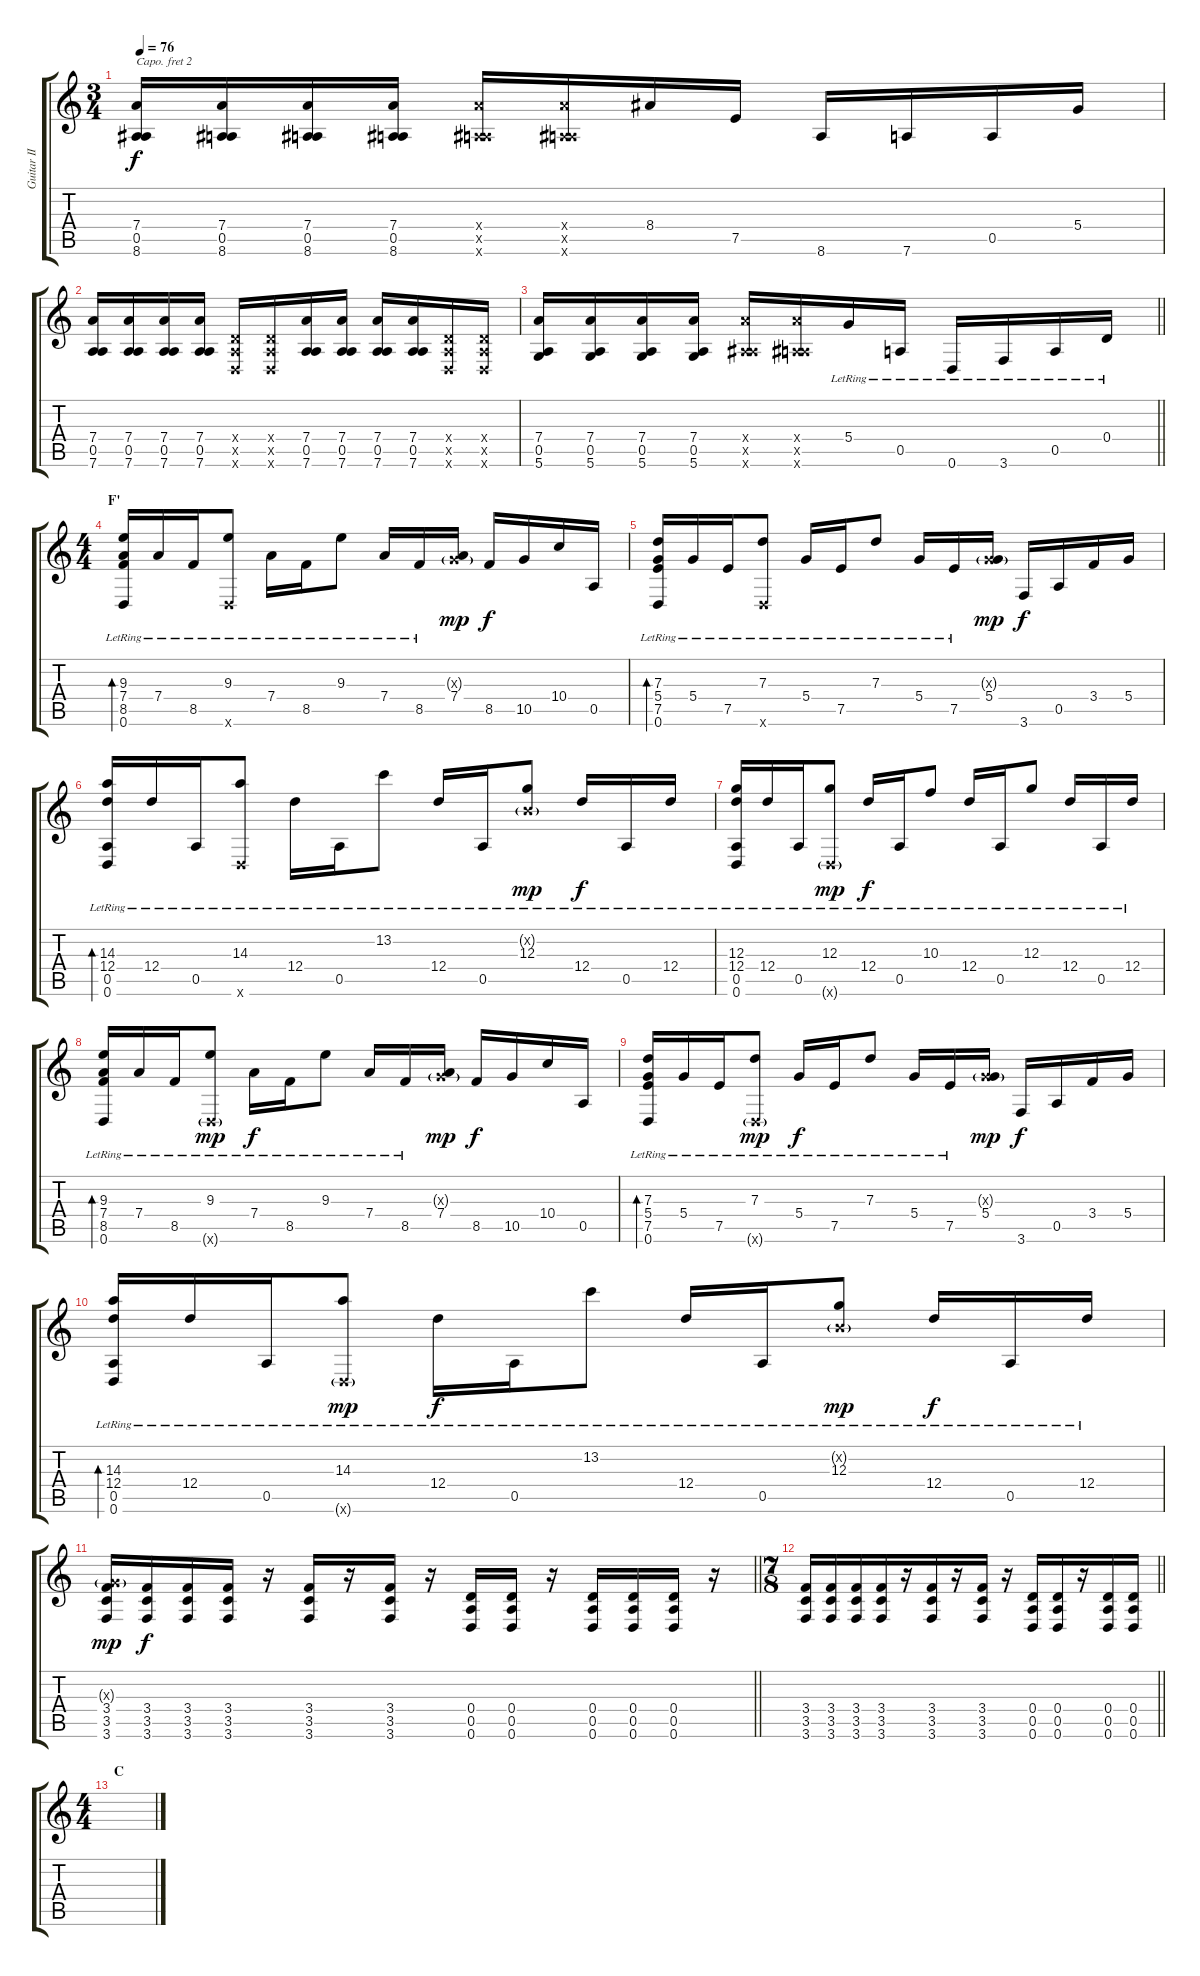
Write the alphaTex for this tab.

\track ("Guitar II" "Guitar II") {instrument overdrivenguitar}
\staff {score tabs}
\capo 2
\tuning (D4 A3 F3 C3 G2 C2) {hide}
\ts (3 4)
\tempo 76
\clef g2
\ks c
(7.4 0.5 8.6).16{dy f} (7.4 0.5 8.6).16 (7.4 0.5 8.6).16 (7.4 0.5 8.6).16 (7.4{x} 0.5{x} 8.6{x}).16 (7.4{x} 0.5{x} 8.6{x}).16 8.4.16 7.5.16 8.6.16 7.6.16 0.5.16 5.4.16 |
(7.4 0.5 7.6).16 (7.4 0.5 7.6).16 (7.4 0.5 7.6).16 (7.4 0.5 7.6).16 (0.4{x} 0.5{x} 0.6{x}).16 (0.4{x} 0.5{x} 0.6{x}).16 (7.4 0.5 7.6).16 (7.4 0.5 7.6).16 (7.4 0.5 7.6).16 (7.4 0.5 7.6).16 (0.4{x} 0.5{x} 0.6{x}).16 (0.4{x} 0.5{x} 0.6{x}).16 |
\barLineRight lightlight
(7.4 0.5 5.6).16 (7.4 0.5 5.6).16 (7.4 0.5 5.6).16 (7.4 0.5 5.6).16 (7.4{x} 0.5{x} 8.6{x}).16 (7.4{x} 0.5{x} 8.6{x}).16 5.4{lr}.16 0.5{lr}.16 0.6{lr}.16 3.6{lr}.16 0.5{lr}.16 0.4{lr}.16 |
\ts (4 4)
\section ("" "F'")
(9.3{lr} 7.4{lr} 8.5{lr} 0.6{lr}).16{bd 240} 7.4{lr}.16 8.5{lr}.16 (9.3{lr} 0.6{x}).8 7.4{lr}.16 8.5{lr}.16 9.3{lr}.8 7.4{lr}.16 8.5{lr}.16 (0.3{g x} 7.4).16{dy mp} 8.5.16{dy f} 10.5.16 10.4.16 0.5.16 |
(7.3{lr} 5.4{lr} 7.5{lr} 0.6{lr}).16{bd 240} 5.4{lr}.16 7.5{lr}.16 (7.3{lr} 0.6{x}).8 5.4{lr}.16 7.5{lr}.16 7.3{lr}.8 5.4{lr}.16 7.5{lr}.16 (0.3{g x} 5.4).16{dy mp} 3.6.16{dy f} 0.5.16 3.4.16 5.4.16 |
(14.3{lr} 12.4{lr} 0.5{lr} 0.6{lr}).16{bd 240} 12.4{lr}.16 0.5{lr}.16 (14.3{lr} 0.6{x}).8 12.4{lr}.16 0.5{lr}.16 13.2{lr}.8 12.4{lr}.16 0.5{lr}.16 (0.2{g x} 12.3{lr}).8{dy mp} 12.4{lr}.16{dy f} 0.5{lr}.16 12.4{lr}.16 |
(12.3{lr} 12.4{lr} 0.5{lr} 0.6).16 12.4{lr}.16 0.5{lr}.16 (12.3{lr} 0.6{g x}).8{dy mp} 12.4{lr}.16{dy f} 0.5{lr}.16 10.3{lr}.8 12.4{lr}.16 0.5{lr}.16 12.3{lr}.8 12.4{lr}.16 0.5{lr}.16 12.4{lr}.16 |
(9.3{lr} 7.4{lr} 8.5{lr} 0.6{lr}).16{bd 240} 7.4{lr}.16 8.5{lr}.16 (9.3{lr} 0.6{g x}).8{dy mp} 7.4{lr}.16{dy f} 8.5{lr}.16 9.3{lr}.8 7.4{lr}.16 8.5{lr}.16 (0.3{g x} 7.4).16{dy mp} 8.5.16{dy f} 10.5.16 10.4.16 0.5.16 |
(7.3{lr} 5.4{lr} 7.5{lr} 0.6{lr}).16{bd 240} 5.4{lr}.16 7.5{lr}.16 (7.3{lr} 0.6{g x}).8{dy mp} 5.4{lr}.16{dy f} 7.5{lr}.16 7.3{lr}.8 5.4{lr}.16 7.5{lr}.16 (0.3{g x} 5.4).16{dy mp} 3.6.16{dy f} 0.5.16 3.4.16 5.4.16 |
(14.3{lr} 12.4{lr} 0.5{lr} 0.6).16{bd 240} 12.4{lr}.16 0.5{lr}.16 (14.3{lr} 0.6{g x}).8{dy mp} 12.4{lr}.16{dy f} 0.5{lr}.16 13.2{lr}.8 12.4{lr}.16 0.5{lr}.16 (0.2{g x} 12.3{lr}).8{dy mp} 12.4{lr}.16{dy f} 0.5{lr}.16 12.4{lr}.16 |
\barLineRight lightlight
(0.3{g x} 3.4 3.5 3.6).16{dy mp} (3.4 3.5 3.6).16{dy f} (3.4 3.5 3.6).16 (3.4 3.5 3.6).16 r.16 (3.4 3.5 3.6).16 r.16 (3.4 3.5 3.6).16 r.16 (0.4 0.5 0.6).16 (0.4 0.5 0.6).16 r.16 (0.4 0.5 0.6).16 (0.4 0.5 0.6).16 (0.4 0.5 0.6).16 r.16 |
\ts (7 8)
\barLineRight lightlight
(3.4 3.5 3.6).16 (3.4 3.5 3.6).16 (3.4 3.5 3.6).16 (3.4 3.5 3.6).16 r.16 (3.4 3.5 3.6).16 r.16 (3.4 3.5 3.6).16 r.16 (0.4 0.5 0.6).16 (0.4 0.5 0.6).16 r.16 (0.4 0.5 0.6).16 (0.4 0.5 0.6).16 |
\ts (4 4)
\section ("" "C")
